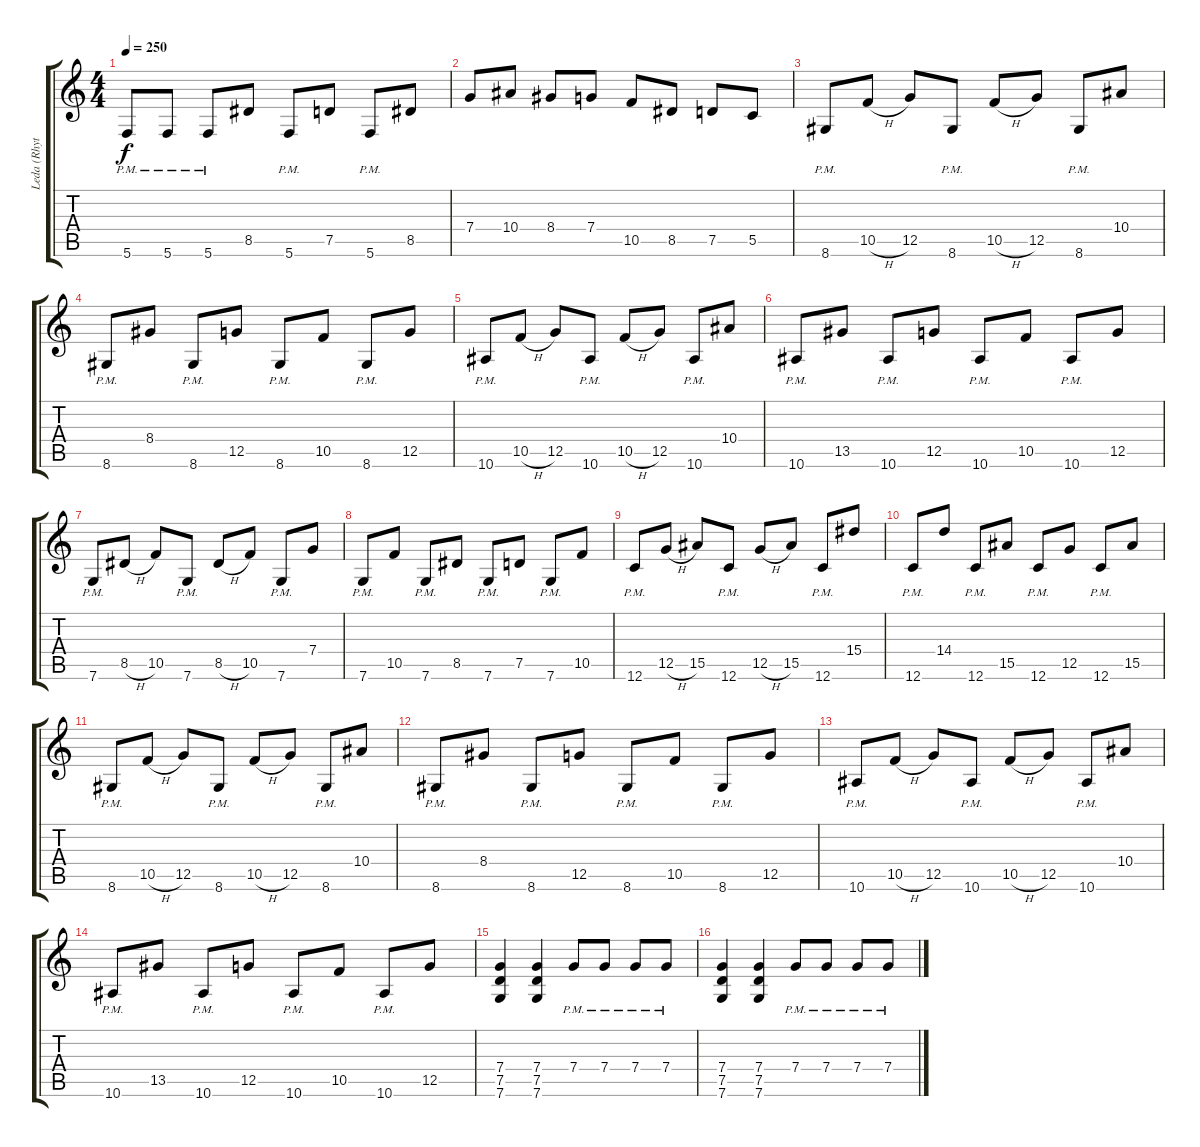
\track ("Leda (Rhythm)" "Leda (Rhyt") {instrument distortionguitar}
\staff {score tabs}
\tuning (D4 A3 F3 C3 G2 C2) {hide}
\ts (4 4)
\tempo 250
\clef g2
\ks c
5.6{pm}.8{dy f} 5.6{pm}.8 5.6{pm}.8 8.5.8 5.6{pm}.8 7.5.8 5.6{pm}.8 8.5.8 |
7.4.8 10.4.8 8.4.8 7.4.8 10.5.8 8.5.8 7.5.8 5.5.8 |
8.6{pm}.8 10.5{h}.8 12.5.8 8.6{pm}.8 10.5{h}.8 12.5.8 8.6{pm}.8 10.4.8 |
8.6{pm}.8 8.4.8 8.6{pm}.8 12.5.8 8.6{pm}.8 10.5.8 8.6{pm}.8 12.5.8 |
10.6{pm}.8 10.5{h}.8 12.5.8 10.6{pm}.8 10.5{h}.8 12.5.8 10.6{pm}.8 10.4.8 |
10.6{pm}.8 13.5.8 10.6{pm}.8 12.5.8 10.6{pm}.8 10.5.8 10.6{pm}.8 12.5.8 |
7.6{pm}.8 8.5{h}.8 10.5.8 7.6{pm}.8 8.5{h}.8 10.5.8 7.6{pm}.8 7.4.8 |
7.6{pm}.8 10.5.8 7.6{pm}.8 8.5.8 7.6{pm}.8 7.5.8 7.6{pm}.8 10.5.8 |
12.6{pm}.8 12.5{h}.8 15.5.8 12.6{pm}.8 12.5{h}.8 15.5.8 12.6{pm}.8 15.4.8 |
12.6{pm}.8 14.4.8 12.6{pm}.8 15.5.8 12.6{pm}.8 12.5.8 12.6{pm}.8 15.5.8 |
8.6{pm}.8 10.5{h}.8 12.5.8 8.6{pm}.8 10.5{h}.8 12.5.8 8.6{pm}.8 10.4.8 |
8.6{pm}.8 8.4.8 8.6{pm}.8 12.5.8 8.6{pm}.8 10.5.8 8.6{pm}.8 12.5.8 |
10.6{pm}.8 10.5{h}.8 12.5.8 10.6{pm}.8 10.5{h}.8 12.5.8 10.6{pm}.8 10.4.8 |
10.6{pm}.8 13.5.8 10.6{pm}.8 12.5.8 10.6{pm}.8 10.5.8 10.6{pm}.8 12.5.8 |
(7.4 7.5 7.6).4 (7.4 7.5 7.6).4 7.4{pm}.8 7.4{pm}.8 7.4{pm}.8 7.4{pm}.8 |
(7.4 7.5 7.6).4 (7.4 7.5 7.6).4 7.4{pm}.8 7.4{pm}.8 7.4{pm}.8 7.4{pm}.8
